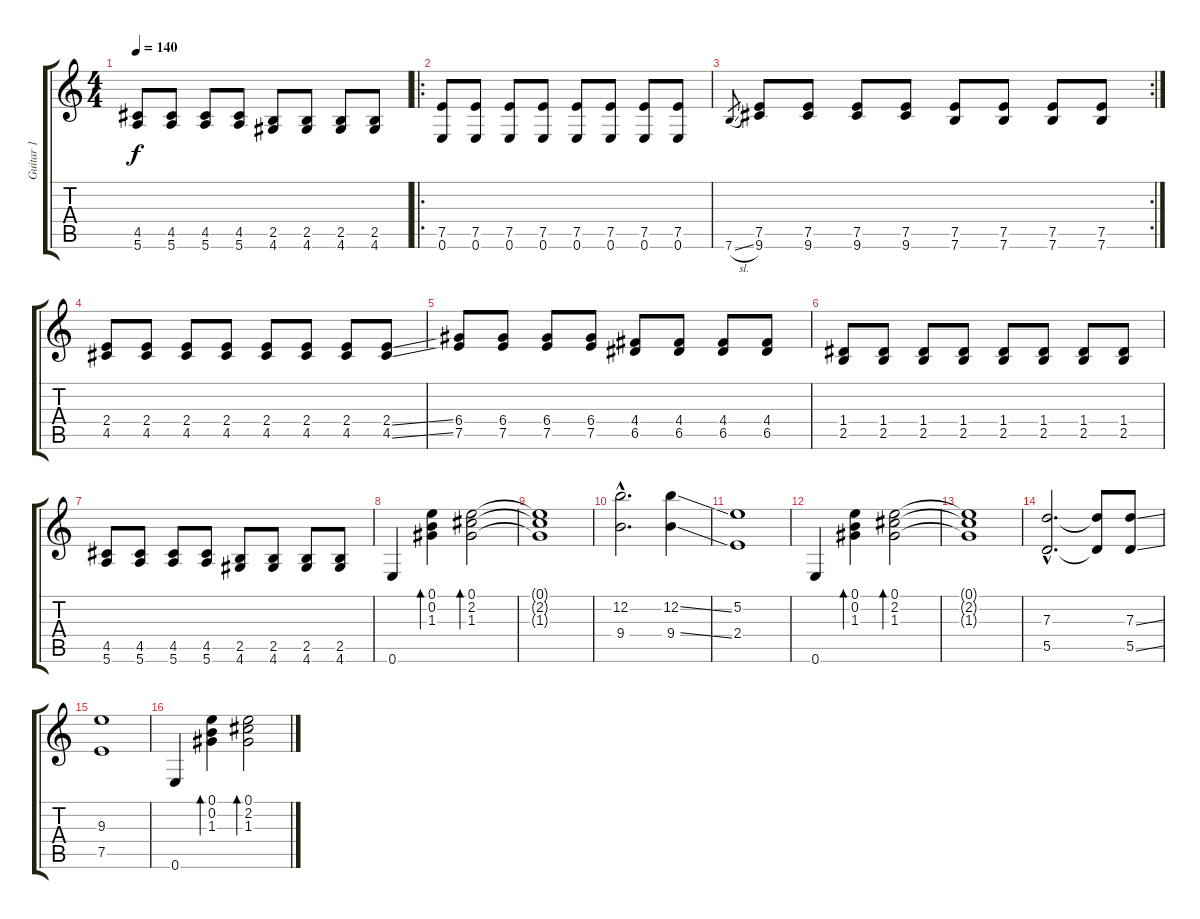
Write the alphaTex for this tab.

\track ("Guitar 1" "Guitar 1") {instrument electricguitarjazz}
\staff {score tabs}
\tuning (E4 B3 G3 D3 A2 E2) {hide}
\ts (4 4)
\tempo 140
\clef g2
\ks c
(4.5 5.6).8{dy f} (4.5 5.6).8 (4.5 5.6).8 (4.5 5.6).8 (2.5 4.6).8 (2.5 4.6).8 (2.5 4.6).8 (2.5 4.6).8 |
\ro
(7.5 0.6).8 (7.5 0.6).8 (7.5 0.6).8 (7.5 0.6).8 (7.5 0.6).8 (7.5 0.6).8 (7.5 0.6).8 (7.5 0.6).8 |
\rc 2
7.6{sl}.8{gr} (7.5 9.6).8 (7.5 9.6).8 (7.5 9.6).8 (7.5 9.6).8 (7.5 7.6).8 (7.5 7.6).8 (7.5 7.6).8 (7.5 7.6).8 |
(2.4 4.5).8 (2.4 4.5).8 (2.4 4.5).8 (2.4 4.5).8 (2.4 4.5).8 (2.4 4.5).8 (2.4 4.5).8 (2.4{ss} 4.5{ss}).8 |
(6.4 7.5).8 (6.4 7.5).8 (6.4 7.5).8 (6.4 7.5).8 (4.4 6.5).8 (4.4 6.5).8 (4.4 6.5).8 (4.4 6.5).8 |
(1.4 2.5).8 (1.4 2.5).8 (1.4 2.5).8 (1.4 2.5).8 (1.4 2.5).8 (1.4 2.5).8 (1.4 2.5).8 (1.4 2.5).8 |
(4.5 5.6).8 (4.5 5.6).8 (4.5 5.6).8 (4.5 5.6).8 (2.5 4.6).8 (2.5 4.6).8 (2.5 4.6).8 (2.5 4.6).8 |
0.6.4 (0.1 0.2 1.3).4{bd 240} (0.1 2.2 1.3).2{bd 240} |
(0.1{t} 2.2{t} 1.3{t}).1 |
(12.2{hac} 9.4{hac}).2{d} (12.2{ss} 9.4{ss}).4 |
(5.2 2.4).1 |
0.6.4 (0.1 0.2 1.3).4{bd 240} (0.1 2.2 1.3).2{bd 240} |
(0.1{t} 2.2{t} 1.3{t}).1 |
(7.3{hac} 5.5{hac}).2{d} (7.3{t} 5.5{t}).8 (7.3{ss} 5.5{ss}).8 |
(9.3 7.5).1 |
0.6.4 (0.1 0.2 1.3).4{bd 240} (0.1 2.2 1.3).2{bd 240}
